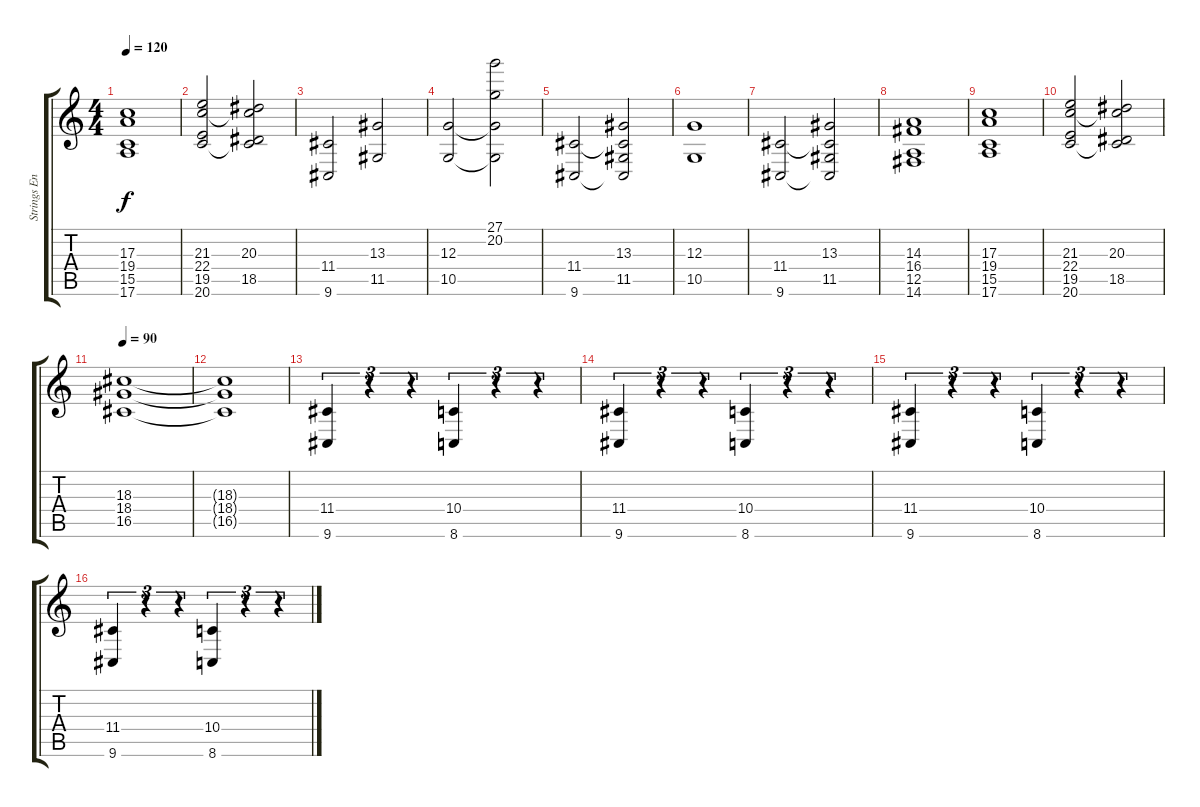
\track ("Strings Ensemble" "Strings En") {instrument stringensemble1}
\staff {score tabs}
\tuning (E4 B3 G3 D3 A2 E2) {hide}
\ts (4 4)
\tempo 120
\clef g2
\ks c
(17.3 19.4 15.5 17.6).1{dy f} |
(21.3 22.4 19.5 20.6).2 (20.3 22.4{t} 18.5 20.6{t}).2 |
(11.4 9.6).2 (13.3 11.5).2 |
(12.3 10.5).2 (27.1 20.2 12.3{t} 10.5{t}).2 |
(11.4 9.6).2 (13.3 11.4{t} 11.5 9.6{t}).2 |
(12.3 10.5).1 |
(11.4 9.6).2 (13.3 11.4{t} 11.5 9.6{t}).2 |
(14.3 16.4 12.5 14.6).1 |
(17.3 19.4 15.5 17.6).1 |
(21.3 22.4 19.5 20.6).2 (20.3 22.4{t} 18.5 20.6{t}).2 |
\tempo 90
(18.3 18.4 16.5).1 |
(18.3{t} 18.4{t} 16.5{t}).1 |
(11.4 9.6).4{tu (3 2)} r.4{tu (3 2)} r.4{tu (3 2)} (10.4 8.6).4{tu (3 2)} r.4{tu (3 2)} r.4{tu (3 2)} |
(11.4 9.6).4{tu (3 2)} r.4{tu (3 2)} r.4{tu (3 2)} (10.4 8.6).4{tu (3 2)} r.4{tu (3 2)} r.4{tu (3 2)} |
(11.4 9.6).4{tu (3 2)} r.4{tu (3 2)} r.4{tu (3 2)} (10.4 8.6).4{tu (3 2)} r.4{tu (3 2)} r.4{tu (3 2)} |
(11.4 9.6).4{tu (3 2)} r.4{tu (3 2)} r.4{tu (3 2)} (10.4 8.6).4{tu (3 2)} r.4{tu (3 2)} r.4{tu (3 2)}
